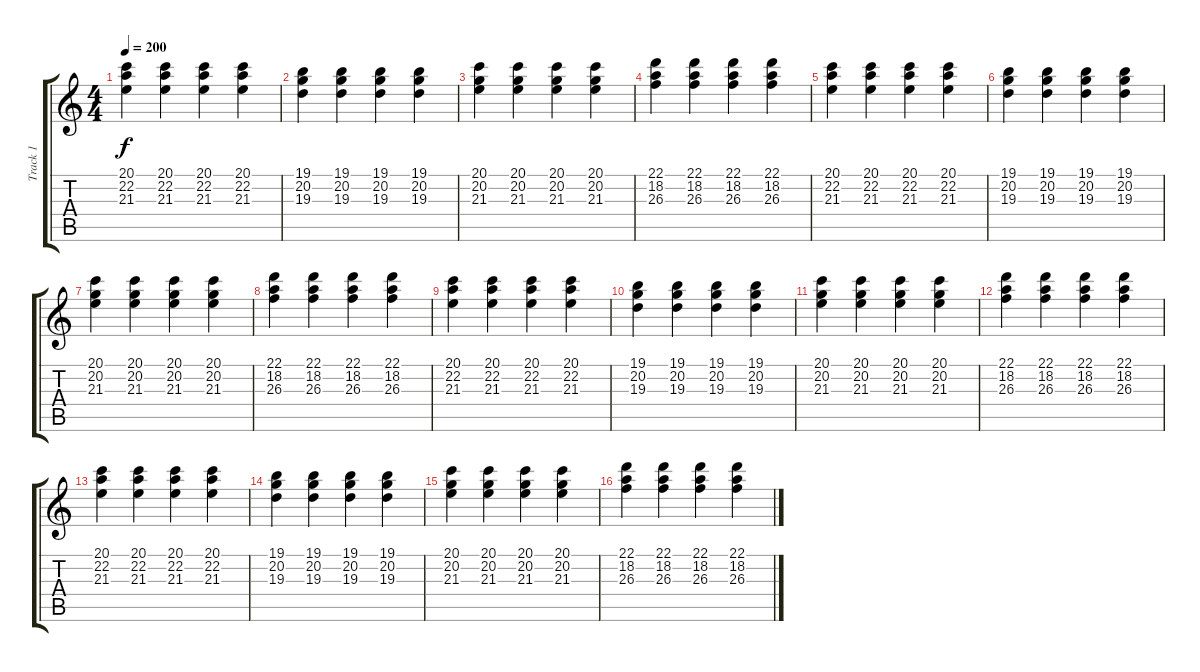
\track ("Track 1" "Track 1") {instrument acousticgrandpiano}
\staff {score tabs}
\tuning (E4 B3 G3 D3 A2 E2) {hide}
\ts (4 4)
\tempo 200
\clef g2
\ks c
(20.1 22.2 21.3).4{dy f instrument acousticgrandpiano} (20.1 22.2 21.3).4 (20.1 22.2 21.3).4 (20.1 22.2 21.3).4 |
(19.1 20.2 19.3).4 (19.1 20.2 19.3).4 (19.1 20.2 19.3).4 (19.1 20.2 19.3).4 |
(20.1 20.2 21.3).4 (20.1 20.2 21.3).4 (20.1 20.2 21.3).4 (20.1 20.2 21.3).4 |
(22.1 18.2 26.3).4 (22.1 18.2 26.3).4 (22.1 18.2 26.3).4 (22.1 18.2 26.3).4 |
(20.1 22.2 21.3).4 (20.1 22.2 21.3).4 (20.1 22.2 21.3).4 (20.1 22.2 21.3).4 |
(19.1 20.2 19.3).4 (19.1 20.2 19.3).4 (19.1 20.2 19.3).4 (19.1 20.2 19.3).4 |
(20.1 20.2 21.3).4 (20.1 20.2 21.3).4 (20.1 20.2 21.3).4 (20.1 20.2 21.3).4 |
(22.1 18.2 26.3).4 (22.1 18.2 26.3).4 (22.1 18.2 26.3).4 (22.1 18.2 26.3).4 |
(20.1 22.2 21.3).4 (20.1 22.2 21.3).4 (20.1 22.2 21.3).4 (20.1 22.2 21.3).4 |
(19.1 20.2 19.3).4 (19.1 20.2 19.3).4 (19.1 20.2 19.3).4 (19.1 20.2 19.3).4 |
(20.1 20.2 21.3).4 (20.1 20.2 21.3).4 (20.1 20.2 21.3).4 (20.1 20.2 21.3).4 |
(22.1 18.2 26.3).4 (22.1 18.2 26.3).4 (22.1 18.2 26.3).4 (22.1 18.2 26.3).4 |
(20.1 22.2 21.3).4 (20.1 22.2 21.3).4 (20.1 22.2 21.3).4 (20.1 22.2 21.3).4 |
(19.1 20.2 19.3).4 (19.1 20.2 19.3).4 (19.1 20.2 19.3).4 (19.1 20.2 19.3).4 |
(20.1 20.2 21.3).4 (20.1 20.2 21.3).4 (20.1 20.2 21.3).4 (20.1 20.2 21.3).4 |
(22.1 18.2 26.3).4 (22.1 18.2 26.3).4 (22.1 18.2 26.3).4 (22.1 18.2 26.3).4
